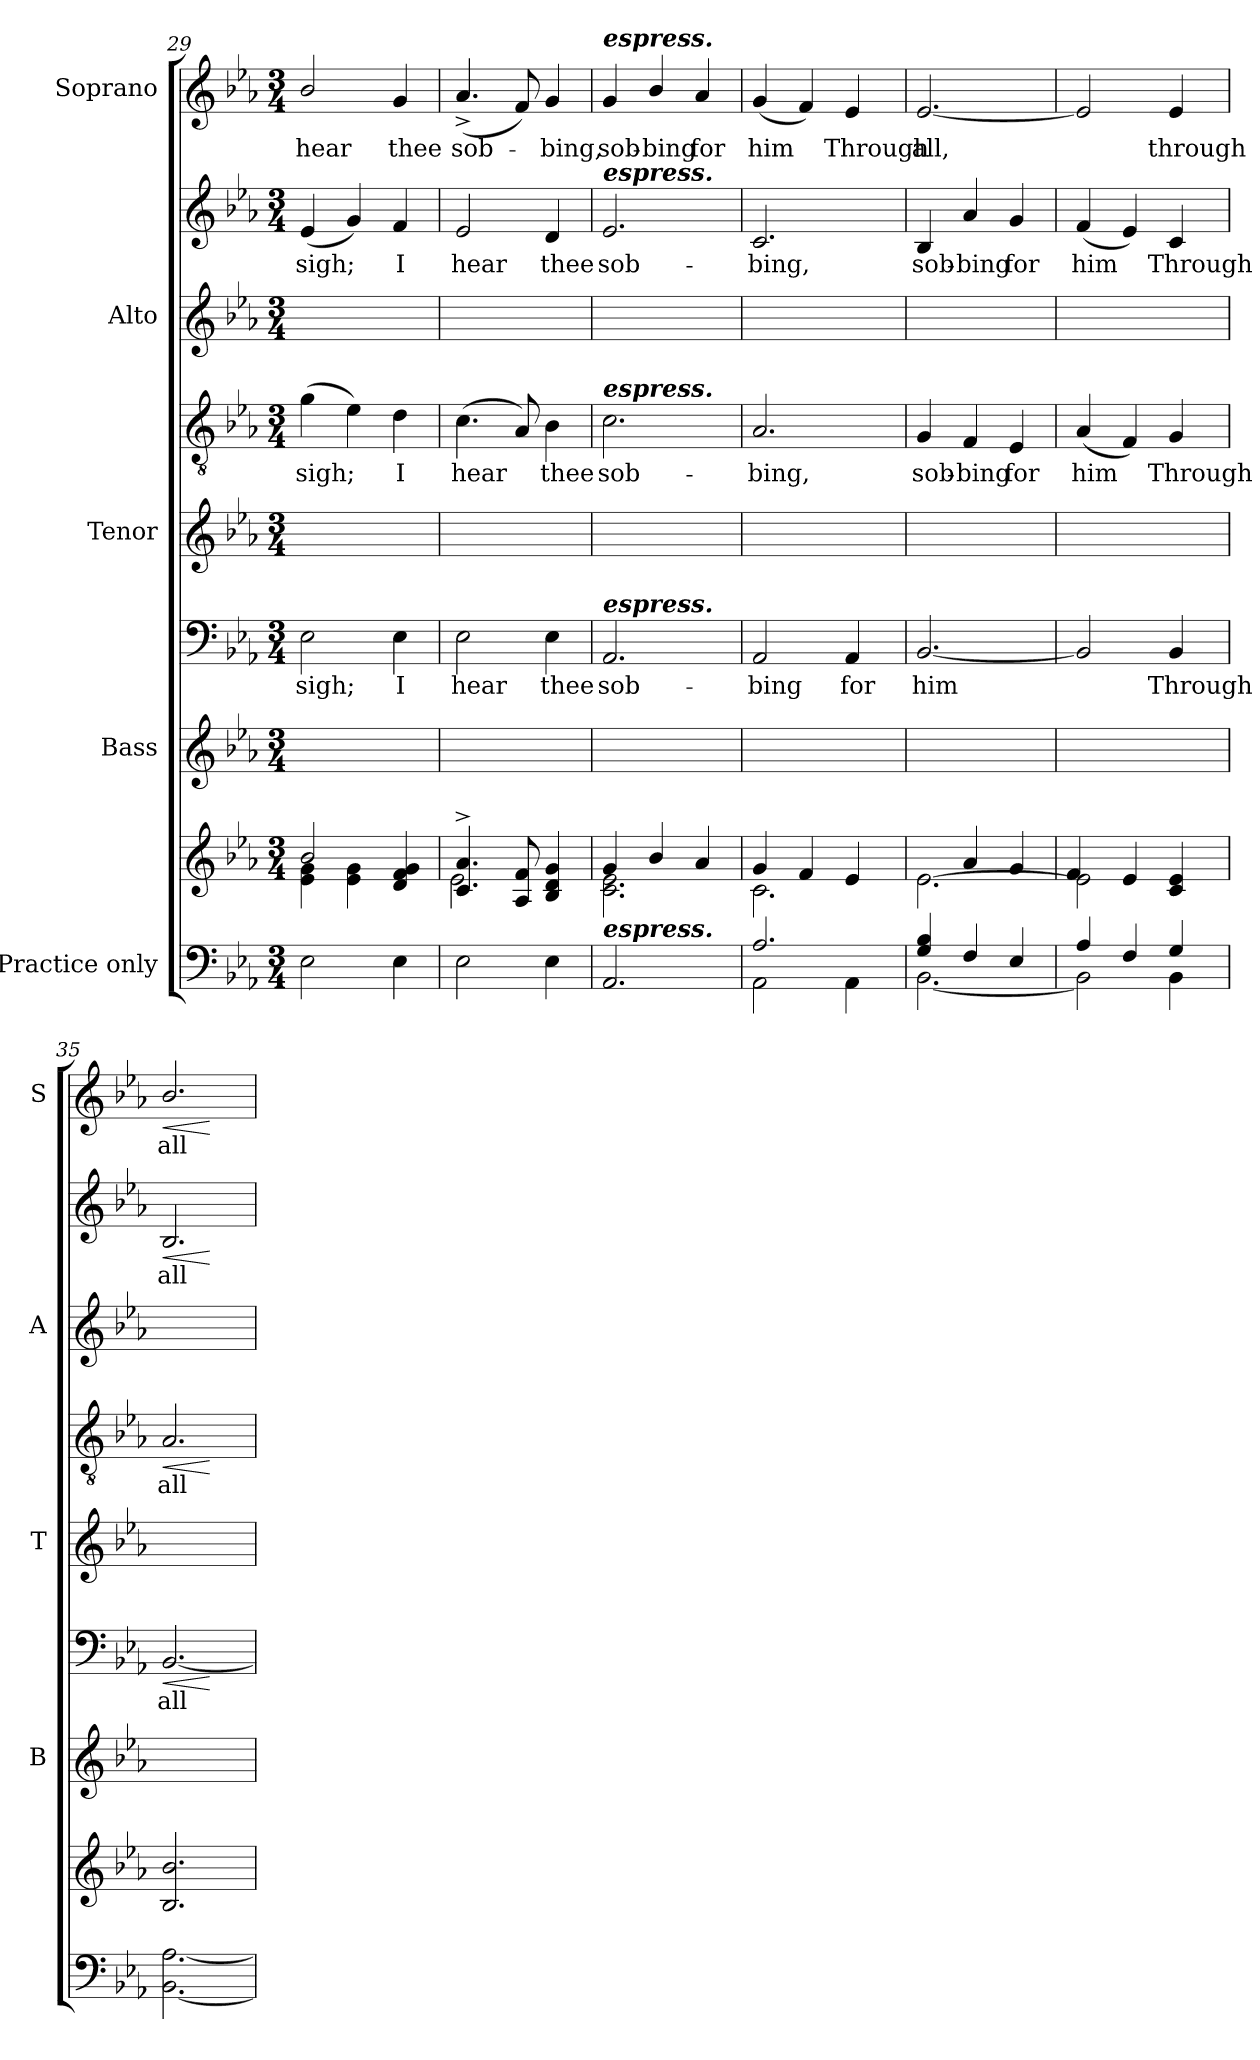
**kern	**kern	**dynam	**kern	**kern	**text	**dynam	**kern	**kern	**text	**dynam	**kern	**kern	**text	**dynam	**kern	**text	**dynam
*part5	*part5	*part5	*part4	*part4	*part4	*part4	*part3	*part3	*part3	*part3	*part2	*part2	*part2	*part2	*part1	*part1	*part1
*staff9	*staff8	*staff8/9	*staff7	*staff6	*staff6	*staff6/7	*staff5	*staff4	*staff4	*staff4/5	*staff3	*staff2	*staff2	*staff2/3	*staff1	*staff1	*staff1
*I"Practice only	*	*	*I"Bass	*	*	*	*I"Tenor	*	*	*	*I"Alto	*	*	*	*I"Soprano	*	*
*	*	*	*I'B	*	*	*	*I'T	*	*	*	*I'A	*	*	*	*I'S	*	*
*clefF4	*clefG2	*	*clefG2	*clefF4	*	*	*clefG2	*clefGv2	*	*	*clefG2	*clefG2	*	*	*clefG2	*	*
*k[b-e-a-]	*k[b-e-a-]	*	*k[b-e-a-]	*k[b-e-a-]	*	*	*k[b-e-a-]	*k[b-e-a-]	*	*	*k[b-e-a-]	*k[b-e-a-]	*	*	*k[b-e-a-]	*	*
*E-:	*E-:	*	*E-:	*E-:	*	*	*E-:	*E-:	*	*	*E-:	*E-:	*	*	*E-:	*	*
*M3/4	*M3/4	*	*M3/4	*M3/4	*	*	*M3/4	*M3/4	*	*	*M3/4	*M3/4	*	*	*M3/4	*	*
=29	=29	=29	=29	=29	=29	=29	=29	=29	=29	=29	=29	=29	=29	=29	=29	=29	=29
*^	*^	*	*	*	*	*	*	*	*	*	*	*	*	*	*	*	*
!	!	!	!	!	!	!	!LO:LY:b	!	!	!	!LO:LY:b	!	!	!	!LO:LY:b	!	!	!LO:LY:b	!
2E-\	2.ryy	2b-/	4e-\ 4g\	.	2.ryy	2E-\	sigh;	.	2.ryy	(>4g\	sigh;	.	2.ryy	(<4e-/	sigh;	.	2b-/	hear	.
.	.	.	4e-\ 4g\	.	.	.	.	.	.	4e-\)	.	.	.	4g/)	.	.	.	.	.
!	!	!	!	!	!	!	!LO:LY:b	!	!	!	!LO:LY:b	!	!	!	!LO:LY:b	!	!	!LO:LY:b	!
4E-\	.	4ryy	4d/ 4f/ 4g/	.	.	4E-\	I	.	.	4d\	I	.	.	4f/	I	.	4g/	thee	.
!!LO:PB:g=z
=30	=30	=30	=30	=30	=30	=30	=30	=30	=30	=30	=30	=30	=30	=30	=30	=30	=30	=30	=30
!	!	!	!	!	!	!	!LO:LY:b	!	!	!	!LO:LY:b	!	!	!	!LO:LY:b	!	!	!LO:LY:b	!
2E-\	2.ryy	4.c/^ 4.a-/^	2e-\	.	2.ryy	2E-\	hear	.	2.ryy	(<4.c\	hear	.	2.ryy	2e-/	hear	.	(<4.a-^/	sob-	.
.	.	8A-/ 8f/	.	.	.	.	.	.	.	8A-/)	.	.	.	.	.	.	8f/)	.	.
!	!	!	!	!	!	!	!LO:LY:b	!	!	!	!LO:LY:b	!	!	!	!LO:LY:b	!	!	!LO:LY:b	!
4E-\	.	4B-/ 4d/ 4g/	4ryy	.	.	4E-\	thee	.	.	4B-\	thee	.	.	4d/	thee	.	4g/	bing,	.
=31	=31	=31	=31	=31	=31	=31	=31	=31	=31	=31	=31	=31	=31	=31	=31	=31	=31	=31	=31
!	!	!	!	!	!	!	!	!	!	!	!	!	!	!	!	!	!LO:TX:a:Bi:t=espress.	!	!
!	!	!	!	!	!	!	!	!	!	!	!	!	!	!LO:TX:a:Bi:t=espress.	!	!	!	!	!
!	!	!	!	!	!	!	!	!	!	!LO:TX:a:Bi:t=espress.	!	!	!	!	!	!	!	!	!
!	!	!	!	!	!	!LO:TX:a:Bi:t=espress.	!	!	!	!	!	!	!	!	!	!	!	!	!
!LO:TX:a:Bi:t=espress.	!	!	!	!	!	!	!	!	!	!	!	!	!	!	!	!	!	!	!
!	!	!	!	!	!	!	!LO:LY:b	!	!	!	!LO:LY:b	!	!	!	!LO:LY:b	!	!	!LO:LY:b	!
2.AA-/	2.ryy	4g/	2.c\ 2.e-\	.	2.ryy	2.AA-/	sob-	.	2.ryy	2.c\	sob-	.	2.ryy	2.e-/	sob-	.	4g/	sob-	.
!	!	!	!	!	!	!	!	!	!	!	!	!	!	!	!	!	!	!LO:LY:b	!
.	.	4b-/	.	.	.	.	.	.	.	.	.	.	.	.	.	.	4b-/	-bing	.
!	!	!	!	!	!	!	!	!	!	!	!	!	!	!	!	!	!	!LO:LY:b	!
.	.	4a-/	.	.	.	.	.	.	.	.	.	.	.	.	.	.	4a-/	for	.
=32	=32	=32	=32	=32	=32	=32	=32	=32	=32	=32	=32	=32	=32	=32	=32	=32	=32	=32	=32
!	!	!	!	!	!	!	!LO:LY:b	!	!	!	!LO:LY:b	!	!	!	!LO:LY:b	!	!	!LO:LY:b	!
2.A-/	2AA-\	4g/	2.c\	.	2.ryy	2AA-/	-bing	.	2.ryy	2.A-/	-bing,	.	2.ryy	2.c/	-bing,	.	(<4g/	him	.
.	.	4f/	.	.	.	.	.	.	.	.	.	.	.	.	.	.	4f/)	.	.
!	!	!	!	!	!	!	!LO:LY:b	!	!	!	!	!	!	!	!	!	!	!LO:LY:b	!
.	4AA-\	4e-/	.	.	.	4AA-/	for	.	.	.	.	.	.	.	.	.	4e-/	Through	.
=33	=33	=33	=33	=33	=33	=33	=33	=33	=33	=33	=33	=33	=33	=33	=33	=33	=33	=33	=33
!	!	!	!	!	!	!	!LO:LY:b	!	!	!	!LO:LY:b	!	!	!	!LO:LY:b	!	!	!LO:LY:b	!
4G/ 4B-/	[2.BB-\	[2.e-\	4ryy	.	2.ryy	[2.BB-/	him	.	2.ryy	4G/	sob-	.	2.ryy	4B-/	sob-	.	[2.e-/	all,	.
!	!	!	!	!	!	!	!	!	!	!	!LO:LY:b	!	!	!	!LO:LY:b	!	!	!	!
4F/	.	.	4a-/	.	.	.	.	.	.	4F/	-bing	.	.	4a-/	-bing	.	.	.	.
!	!	!	!	!	!	!	!	!	!	!	!LO:LY:b	!	!	!	!LO:LY:b	!	!	!	!
4E-/	.	.	4g/	.	.	.	.	.	.	4E-/	for	.	.	4g/	for	.	.	.	.
=34	=34	=34	=34	=34	=34	=34	=34	=34	=34	=34	=34	=34	=34	=34	=34	=34	=34	=34	=34
!	!	!	!	!	!	!	!	!	!	!	!LO:LY:b	!	!	!	!LO:LY:b	!	!	!	!
4A-/	2BB-\]	2e-\]	4f/	.	2.ryy	2BB-/]	.	.	2.ryy	(<4A-/	him	.	2.ryy	(<4f/	him	.	2e-/]	.	.
4F/	.	.	4e-/	.	.	.	.	.	.	4F/)	.	.	.	4e-/)	.	.	.	.	.
!	!	!	!	!	!	!	!LO:LY:b	!	!	!	!LO:LY:b	!	!	!	!LO:LY:b	!	!	!LO:LY:b	!
4G/	4BB-\	4c/ 4e-/	4ryy	.	.	4BB-/	Through	.	.	4G/	Through	.	.	4c/	Through	.	4e-/	through	.
=35	=35	=35	=35	=35	=35	=35	=35	=35	=35	=35	=35	=35	=35	=35	=35	=35	=35	=35	=35
!	!	!	!	!LO:HP:b	!	!	!LO:LY:b	!LO:HP:b	!	!	!LO:LY:b	!LO:HP:b	!	!	!LO:LY:b	!LO:HP:b	!	!LO:LY:b	!LO:HP:b
2.ryy	[2.BB-\ [2.A-\	2.B-/ 2.b-/	2.ryy	<	2.ryy	[2.BB-/	all	<	2.ryy	2.A-/	all	<	2.ryy	2.B-/	all	<	2.b-/	all	<
*v	*v	*	*	*	*	*	*	*	*	*	*	*	*	*	*	*	*	*	*
*	*v	*v	*	*	*	*	*	*	*	*	*	*	*	*	*	*	*	*
.	.	[	.	.	.	[	.	.	.	[	.	.	.	[	.	.	[
=	=	=	=	=	=	=	=	=	=	=	=	=	=	=	=	=	=
*-	*-	*-	*-	*-	*-	*-	*-	*-	*-	*-	*-	*-	*-	*-	*-	*-	*-
